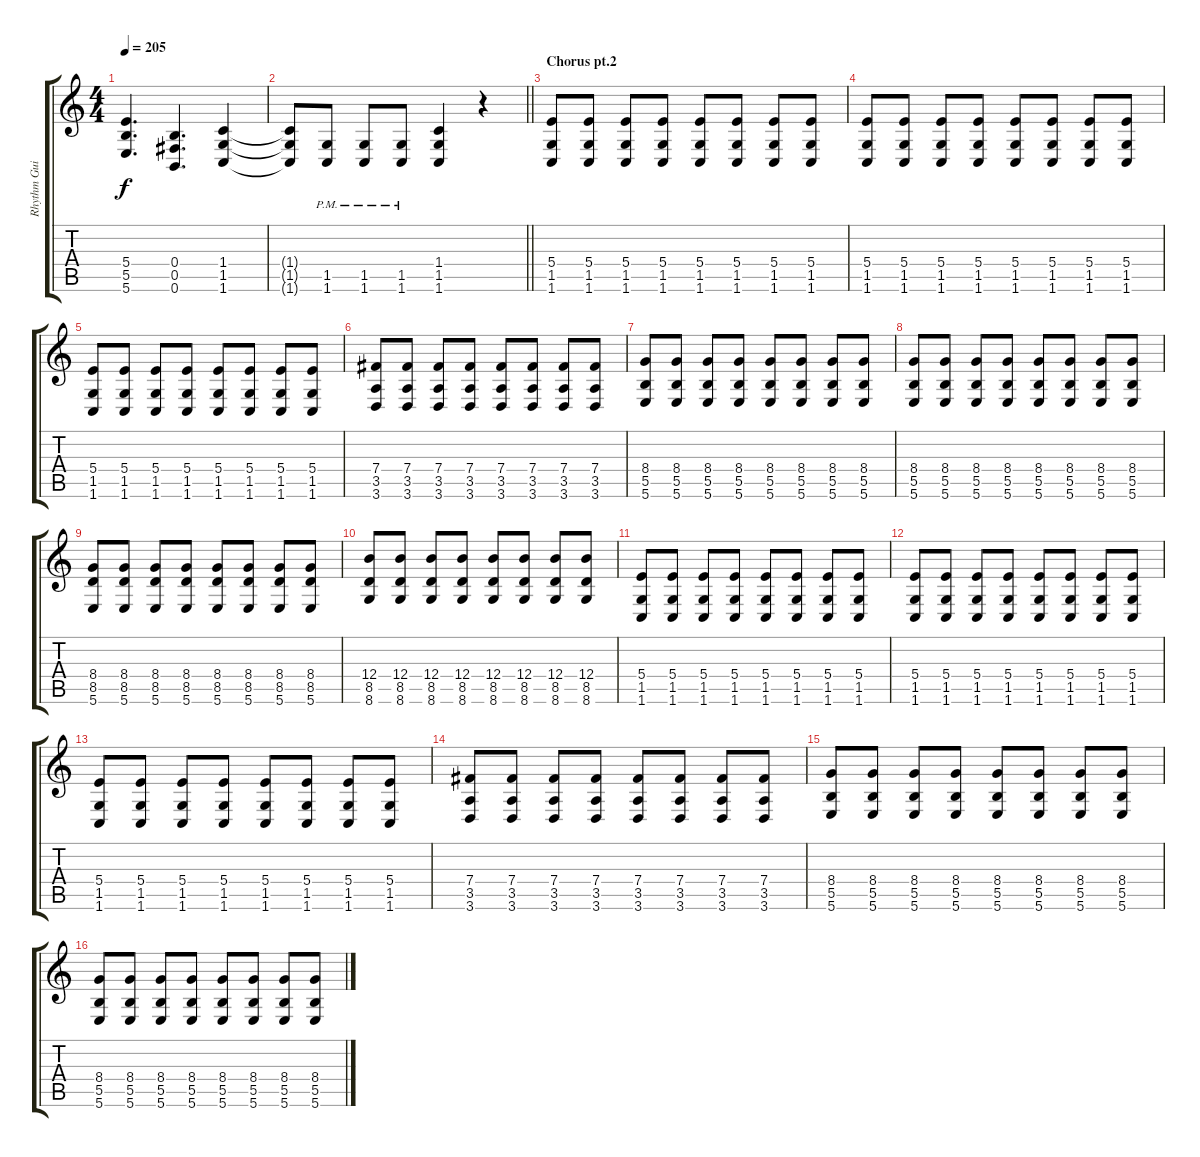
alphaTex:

\track ("Rhythm Guitar 1" "Rhythm Gui") {instrument distortionguitar}
\staff {score tabs}
\tuning (Db4 Ab3 E3 B2 Gb2 B1) {hide}
\ts (4 4)
\section ("" "")
\tempo 205
\clef g2
\ks c
(5.4 5.5 5.6).4{d dy f} (0.4 0.5 0.6).4{d} (1.4 1.5 1.6).4 |
\barLineRight lightlight
(1.4{t} 1.5{t} 1.6{t}).8 (1.5{pm} 1.6{pm}).8 (1.5{pm} 1.6{pm}).8 (1.5{pm} 1.6{pm}).8 (1.4 1.5 1.6).4 r.4 |
\section ("" "Chorus pt.2")
(5.4 1.5 1.6).8 (5.4 1.5 1.6).8 (5.4 1.5 1.6).8 (5.4 1.5 1.6).8 (5.4 1.5 1.6).8 (5.4 1.5 1.6).8 (5.4 1.5 1.6).8 (5.4 1.5 1.6).8 |
(5.4 1.5 1.6).8 (5.4 1.5 1.6).8 (5.4 1.5 1.6).8 (5.4 1.5 1.6).8 (5.4 1.5 1.6).8 (5.4 1.5 1.6).8 (5.4 1.5 1.6).8 (5.4 1.5 1.6).8 |
(5.4 1.5 1.6).8 (5.4 1.5 1.6).8 (5.4 1.5 1.6).8 (5.4 1.5 1.6).8 (5.4 1.5 1.6).8 (5.4 1.5 1.6).8 (5.4 1.5 1.6).8 (5.4 1.5 1.6).8 |
(7.4 3.5 3.6).8 (7.4 3.5 3.6).8 (7.4 3.5 3.6).8 (7.4 3.5 3.6).8 (7.4 3.5 3.6).8 (7.4 3.5 3.6).8 (7.4 3.5 3.6).8 (7.4 3.5 3.6).8 |
(8.4 5.5 5.6).8 (8.4 5.5 5.6).8 (8.4 5.5 5.6).8 (8.4 5.5 5.6).8 (8.4 5.5 5.6).8 (8.4 5.5 5.6).8 (8.4 5.5 5.6).8 (8.4 5.5 5.6).8 |
(8.4 5.5 5.6).8 (8.4 5.5 5.6).8 (8.4 5.5 5.6).8 (8.4 5.5 5.6).8 (8.4 5.5 5.6).8 (8.4 5.5 5.6).8 (8.4 5.5 5.6).8 (8.4 5.5 5.6).8 |
(8.4 8.5 5.6).8 (8.4 8.5 5.6).8 (8.4 8.5 5.6).8 (8.4 8.5 5.6).8 (8.4 8.5 5.6).8 (8.4 8.5 5.6).8 (8.4 8.5 5.6).8 (8.4 8.5 5.6).8 |
(12.4 8.5 8.6).8 (12.4 8.5 8.6).8 (12.4 8.5 8.6).8 (12.4 8.5 8.6).8 (12.4 8.5 8.6).8 (12.4 8.5 8.6).8 (12.4 8.5 8.6).8 (12.4 8.5 8.6).8 |
(5.4 1.5 1.6).8 (5.4 1.5 1.6).8 (5.4 1.5 1.6).8 (5.4 1.5 1.6).8 (5.4 1.5 1.6).8 (5.4 1.5 1.6).8 (5.4 1.5 1.6).8 (5.4 1.5 1.6).8 |
(5.4 1.5 1.6).8 (5.4 1.5 1.6).8 (5.4 1.5 1.6).8 (5.4 1.5 1.6).8 (5.4 1.5 1.6).8 (5.4 1.5 1.6).8 (5.4 1.5 1.6).8 (5.4 1.5 1.6).8 |
(5.4 1.5 1.6).8 (5.4 1.5 1.6).8 (5.4 1.5 1.6).8 (5.4 1.5 1.6).8 (5.4 1.5 1.6).8 (5.4 1.5 1.6).8 (5.4 1.5 1.6).8 (5.4 1.5 1.6).8 |
(7.4 3.5 3.6).8 (7.4 3.5 3.6).8 (7.4 3.5 3.6).8 (7.4 3.5 3.6).8 (7.4 3.5 3.6).8 (7.4 3.5 3.6).8 (7.4 3.5 3.6).8 (7.4 3.5 3.6).8 |
(8.4 5.5 5.6).8 (8.4 5.5 5.6).8 (8.4 5.5 5.6).8 (8.4 5.5 5.6).8 (8.4 5.5 5.6).8 (8.4 5.5 5.6).8 (8.4 5.5 5.6).8 (8.4 5.5 5.6).8 |
(8.4 5.5 5.6).8 (8.4 5.5 5.6).8 (8.4 5.5 5.6).8 (8.4 5.5 5.6).8 (8.4 5.5 5.6).8 (8.4 5.5 5.6).8 (8.4 5.5 5.6).8 (8.4 5.5 5.6).8
